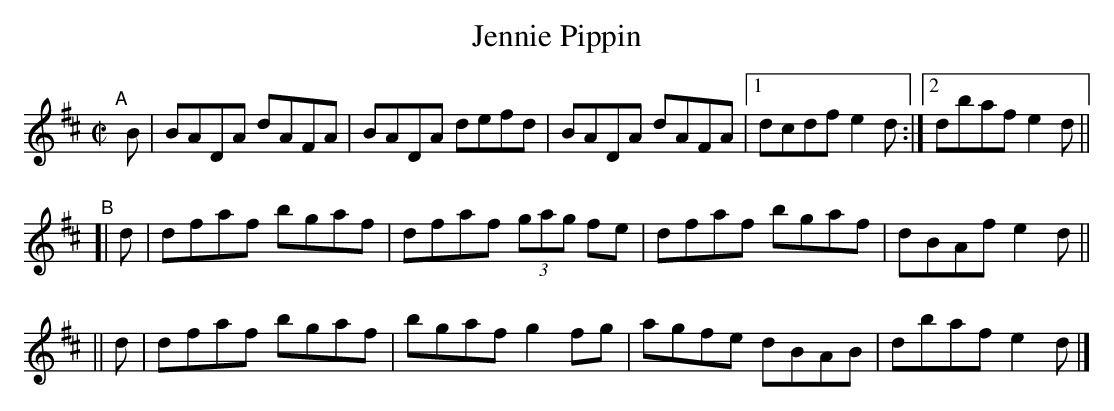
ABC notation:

X:1
T: Jennie Pippin
M: C|
L: 1/8
K: D
"^A"[|]\
   B | BADA dAFA | BADA defd | BADA dAFA |[1 dcdf e2d :|[2 dbaf e2d ||
"^B"\
[| d | dfaf bgaf | dfaf (3gag fe | dfaf bgaf | dBAf e2d ||
|| d | dfaf bgaf | bgaf g2fg | agfe dBAB | dbaf e2d |]
